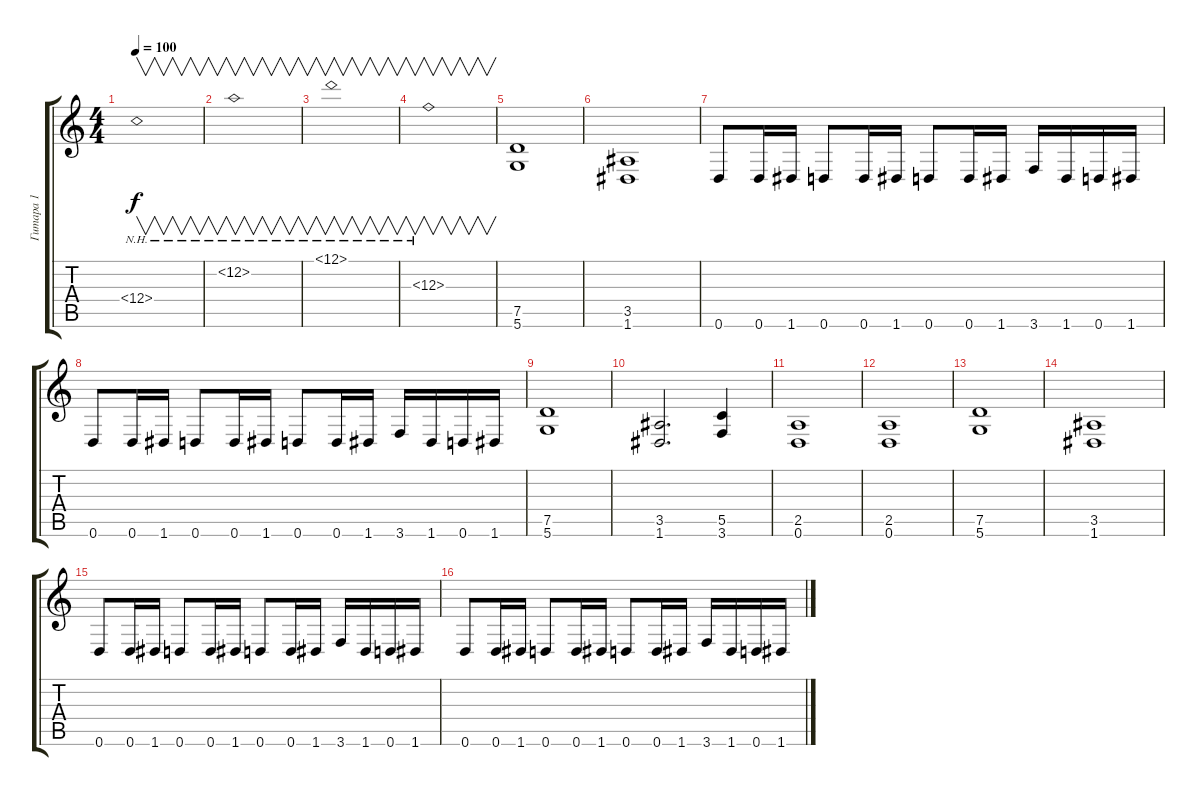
\track ("Гитара 1" "Гитара 1") {instrument overdrivenguitar}
\staff {score tabs}
\tuning (D4 A3 F3 C3 G2 D2) {hide}
\ts (4 4)
\tempo 100
\clef g2
\ks c
0.4{nh}.1{v dy f} |
0.2{nh}.1{v} |
0.1{nh}.1{v} |
0.3{nh}.1{v} |
(7.5 5.6).1 |
(3.5 1.6).1 |
0.6.8 0.6.16 1.6.16 0.6.8 0.6.16 1.6.16 0.6.8 0.6.16 1.6.16 3.6.16 1.6.16 0.6.16 1.6.16 |
0.6.8 0.6.16 1.6.16 0.6.8 0.6.16 1.6.16 0.6.8 0.6.16 1.6.16 3.6.16 1.6.16 0.6.16 1.6.16 |
(7.5 5.6).1 |
(3.5 1.6).2{d} (5.5 3.6).4 |
(2.5 0.6).1 |
(2.5 0.6).1 |
(7.5 5.6).1 |
(3.5 1.6).1 |
0.6.8 0.6.16 1.6.16 0.6.8 0.6.16 1.6.16 0.6.8 0.6.16 1.6.16 3.6.16 1.6.16 0.6.16 1.6.16 |
0.6.8 0.6.16 1.6.16 0.6.8 0.6.16 1.6.16 0.6.8 0.6.16 1.6.16 3.6.16 1.6.16 0.6.16 1.6.16
